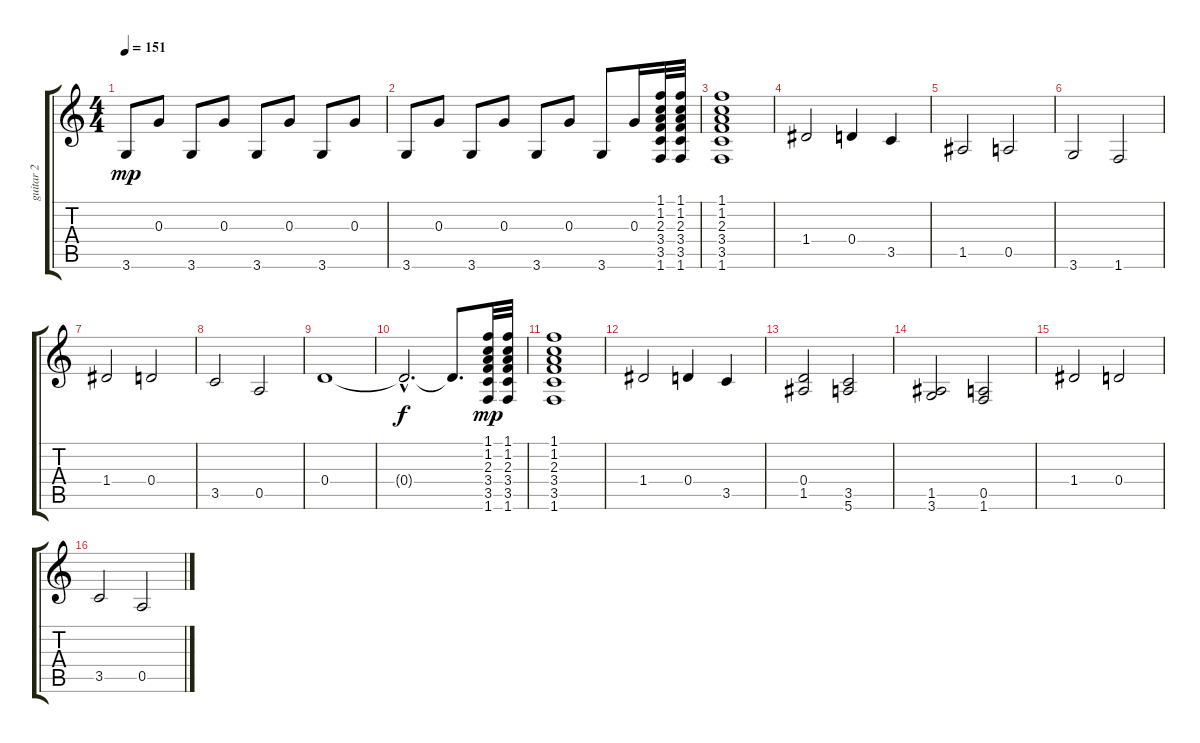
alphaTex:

\track ("guitar 2" "guitar 2") {instrument electricguitarmuted}
\staff {score tabs}
\tuning (E4 B3 G3 D3 A2 E2) {hide}
\ts (4 4)
\tempo 151
\clef g2
\ks c
3.6.8{dy mp} 0.3.8 3.6.8 0.3.8 3.6.8 0.3.8 3.6.8 0.3.8 |
3.6.8 0.3.8 3.6.8 0.3.8 3.6.8 0.3.8 3.6.8 0.3.16 (1.1 1.2 2.3 3.4 3.5 1.6).32{instrument overdrivenguitar} (1.1 1.2 2.3 3.4 3.5 1.6).32 |
(1.1 1.2 2.3 3.4 3.5 1.6).1 |
1.4.2 0.4.4 3.5.4 |
1.5.2 0.5.2 |
3.6.2 1.6.2 |
1.4.2 0.4.2 |
3.5.2 0.5.2 |
0.4.1 |
0.4{hac t}.2{d dy f} 0.4{t}.8{d} (1.1 1.2 2.3 3.4 3.5 1.6).32{dy mp} (1.1 1.2 2.3 3.4 3.5 1.6).32 |
(1.1 1.2 2.3 3.4 3.5 1.6).1 |
1.4.2 0.4.4 3.5.4 |
(0.4 1.5).2 (3.5 5.6).2 |
(1.5 3.6).2 (0.5 1.6).2 |
1.4.2 0.4.2 |
3.5.2 0.5.2
